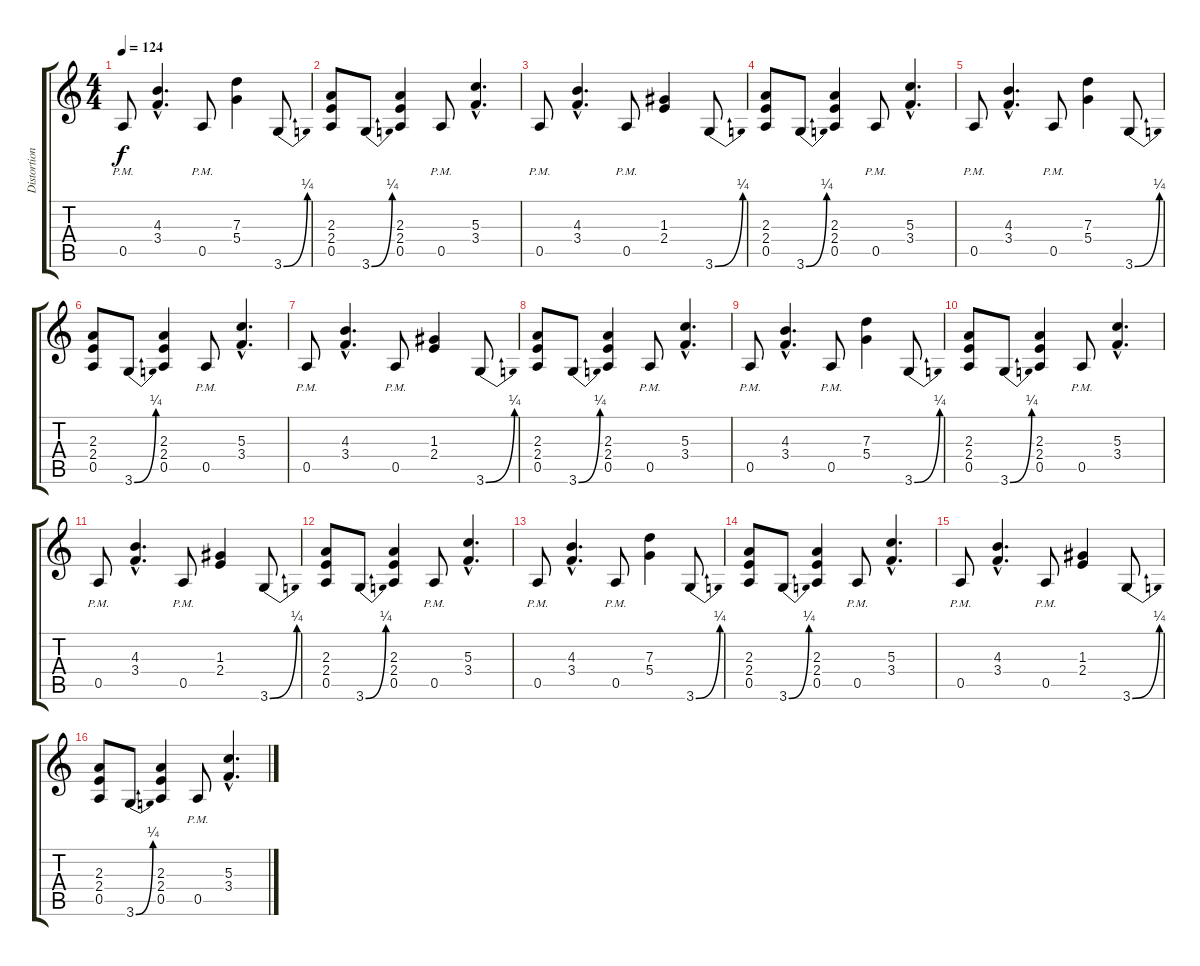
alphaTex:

\track ("Distortion" "Distortion") {instrument distortionguitar}
\staff {score tabs}
\tuning (E4 B3 G3 D3 A2 E2) {hide}
\ts (4 4)
\tempo 124
\clef g2
\ks c
0.5{pm}.8{dy f} (4.3{hac} 3.4{hac}).4{d} 0.5{pm}.8 (7.3 5.4).4 3.6{be (bend 0 0 60 1)}.8 |
(2.3 2.4 0.5).8 3.6{be (bend 0 0 60 1)}.8 (2.3 2.4 0.5).4 0.5{pm}.8 (5.3{hac} 3.4{hac}).4{d} |
0.5{pm}.8 (4.3{hac} 3.4{hac}).4{d} 0.5{pm}.8 (1.3 2.4).4 3.6{be (bend 0 0 60 1)}.8 |
(2.3 2.4 0.5).8 3.6{be (bend 0 0 60 1)}.8 (2.3 2.4 0.5).4 0.5{pm}.8 (5.3{hac} 3.4{hac}).4{d} |
0.5{pm}.8 (4.3{hac} 3.4{hac}).4{d} 0.5{pm}.8 (7.3 5.4).4 3.6{be (bend 0 0 60 1)}.8 |
(2.3 2.4 0.5).8 3.6{be (bend 0 0 60 1)}.8 (2.3 2.4 0.5).4 0.5{pm}.8 (5.3{hac} 3.4{hac}).4{d} |
0.5{pm}.8 (4.3{hac} 3.4{hac}).4{d} 0.5{pm}.8 (1.3 2.4).4 3.6{be (bend 0 0 60 1)}.8 |
(2.3 2.4 0.5).8 3.6{be (bend 0 0 60 1)}.8 (2.3 2.4 0.5).4 0.5{pm}.8 (5.3{hac} 3.4{hac}).4{d} |
0.5{pm}.8 (4.3{hac} 3.4{hac}).4{d} 0.5{pm}.8 (7.3 5.4).4 3.6{be (bend 0 0 60 1)}.8 |
(2.3 2.4 0.5).8 3.6{be (bend 0 0 60 1)}.8 (2.3 2.4 0.5).4 0.5{pm}.8 (5.3{hac} 3.4{hac}).4{d} |
0.5{pm}.8 (4.3{hac} 3.4{hac}).4{d} 0.5{pm}.8 (1.3 2.4).4 3.6{be (bend 0 0 60 1)}.8 |
(2.3 2.4 0.5).8 3.6{be (bend 0 0 60 1)}.8 (2.3 2.4 0.5).4 0.5{pm}.8 (5.3{hac} 3.4{hac}).4{d} |
0.5{pm}.8 (4.3{hac} 3.4{hac}).4{d} 0.5{pm}.8 (7.3 5.4).4 3.6{be (bend 0 0 60 1)}.8 |
(2.3 2.4 0.5).8 3.6{be (bend 0 0 60 1)}.8 (2.3 2.4 0.5).4 0.5{pm}.8 (5.3{hac} 3.4{hac}).4{d} |
0.5{pm}.8 (4.3{hac} 3.4{hac}).4{d} 0.5{pm}.8 (1.3 2.4).4 3.6{be (bend 0 0 60 1)}.8 |
(2.3 2.4 0.5).8 3.6{be (bend 0 0 60 1)}.8 (2.3 2.4 0.5).4 0.5{pm}.8 (5.3{hac} 3.4{hac}).4{d}
